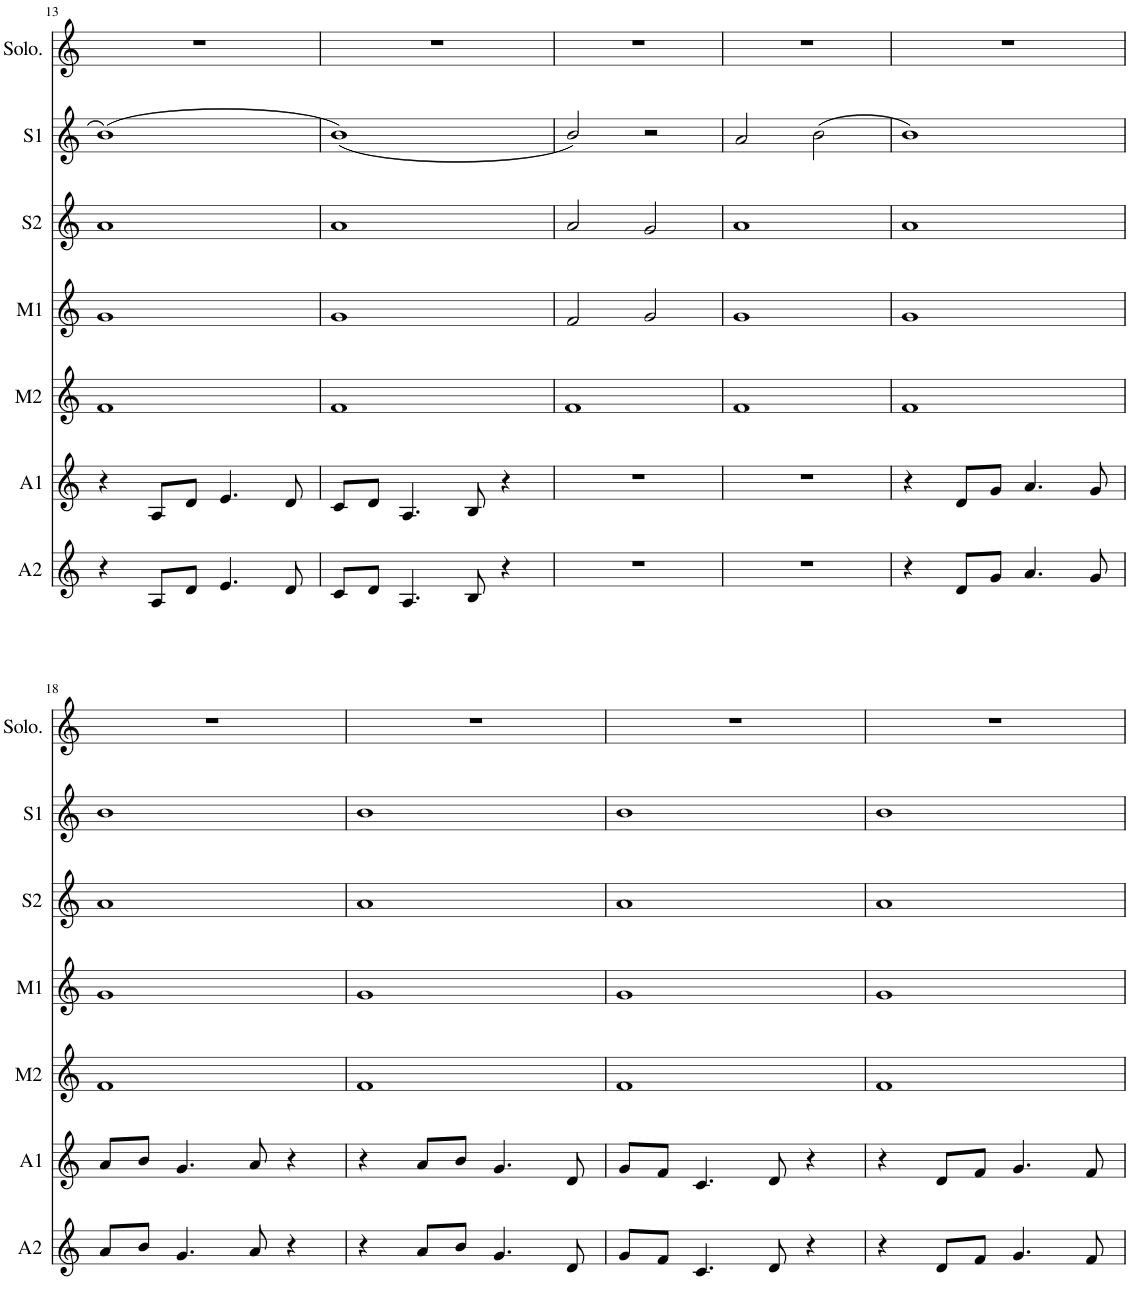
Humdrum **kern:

**kern	**kern	**kern	**kern	**kern	**kern	**kern
*part7	*part6	*part5	*part4	*part3	*part2	*part1
*staff7	*staff6	*staff5	*staff4	*staff3	*staff2	*staff1
*I"A2	*I"A1	*I"M2	*I"M1	*I"S2	*I"S1	*I"Solo
*I'A2	*I'A1	*I'M2	*I'M1	*I'S2	*I'S1	*I'Solo.
!!LO:PB:g=z
*clefG2	*clefG2	*clefG2	*clefG2	*clefG2	*clefG2	*clefG2
*k[]	*k[]	*k[]	*k[]	*k[]	*k[]	*k[]
*M4/4	*M4/4	*M4/4	*M4/4	*M4/4	*M4/4	*M4/4
=13	=13	=13	=13	=13	=13	=13
4r	4r	1f	1g	1a	(1b	1r
8A/L	8A/L	.	.	.	.	.
8d/J	8d/J	.	.	.	.	.
4.e/	4.e/	.	.	.	.	.
8d/	8d/	.	.	.	.	.
=14	=14	=14	=14	=14	=14	=14
8c/L	8c/L	1f	1g	1a	(1b)	1r
8d/J	8d/J	.	.	.	.	.
4.A/	4.A/	.	.	.	.	.
8B/	8B/	.	.	.	.	.
4r	4r	.	.	.	.	.
=15	=15	=15	=15	=15	=15	=15
1r	1r	1f	2f/	2a/	2b/)	1r
.	.	.	2g/	2g/	2r	.
=16	=16	=16	=16	=16	=16	=16
1r	1r	1f	1g	1a	2a/	1r
.	.	.	.	.	(2b\	.
=17	=17	=17	=17	=17	=17	=17
4r	4r	1f	1g	1a	1b)	1r
8d/L	8d/L	.	.	.	.	.
8g/J	8g/J	.	.	.	.	.
4.a/	4.a/	.	.	.	.	.
8g/	8g/	.	.	.	.	.
!!LO:LB:g=z
=18	=18	=18	=18	=18	=18	=18
8a/L	8a/L	1f	1g	1a	1b	1r
8b/J	8b/J	.	.	.	.	.
4.g/	4.g/	.	.	.	.	.
8a/	8a/	.	.	.	.	.
4r	4r	.	.	.	.	.
=19	=19	=19	=19	=19	=19	=19
4r	4r	1f	1g	1a	1b	1r
8a/L	8a/L	.	.	.	.	.
8b/J	8b/J	.	.	.	.	.
4.g/	4.g/	.	.	.	.	.
8d/	8d/	.	.	.	.	.
=20	=20	=20	=20	=20	=20	=20
8g/L	8g/L	1f	1g	1a	1b	1r
8f/J	8f/J	.	.	.	.	.
4.c/	4.c/	.	.	.	.	.
8d/	8d/	.	.	.	.	.
4r	4r	.	.	.	.	.
=21	=21	=21	=21	=21	=21	=21
4r	4r	1f	1g	1a	1b	1r
8d/L	8d/L	.	.	.	.	.
8f/J	8f/J	.	.	.	.	.
4.g/	4.g/	.	.	.	.	.
8f/	8f/	.	.	.	.	.
=	=	=	=	=	=	=
*-	*-	*-	*-	*-	*-	*-
